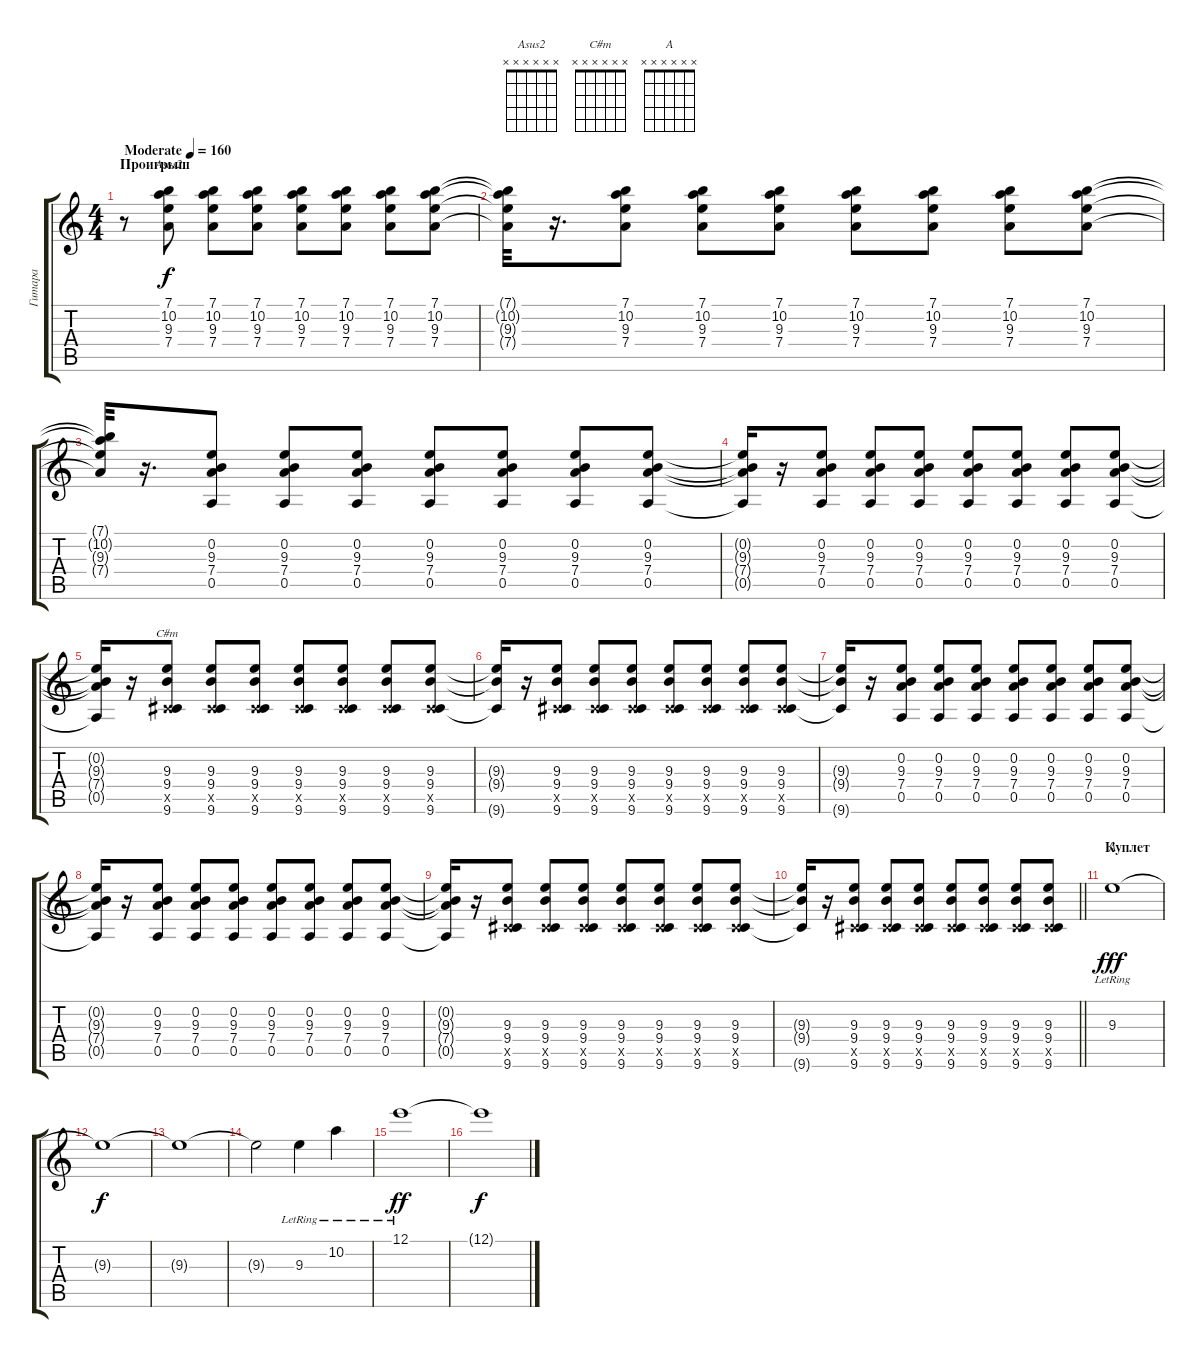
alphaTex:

\track ("Гитара" "Гитара") {instrument distortionguitar}
\staff {score tabs}
\tuning (E4 B3 G3 D3 A2 E2) {hide}
\chord ("Asus2" x x x x x x)
\chord ("C#m" x x x x x x)
\chord ("A" x x x x x x)
\ts (4 4)
\section ("" "Проигрыш")
\tempo (160 "Moderate")
\clef g2
\ks c
r.8{dy f volume 10 balance 16 instrument distortionguitar} (7.1 10.2 9.3 7.4).8{ch "Asus2"} (7.1 10.2 9.3 7.4).8 (7.1 10.2 9.3 7.4).8 (7.1 10.2 9.3 7.4).8 (7.1 10.2 9.3 7.4).8 (7.1 10.2 9.3 7.4).8 (7.1 10.2 9.3 7.4).8 |
(7.1{t} 10.2{t} 9.3{t} 7.4{t}).32 r.16{d} (7.1 10.2 9.3 7.4).8 (7.1 10.2 9.3 7.4).8 (7.1 10.2 9.3 7.4).8 (7.1 10.2 9.3 7.4).8 (7.1 10.2 9.3 7.4).8 (7.1 10.2 9.3 7.4).8 (7.1 10.2 9.3 7.4).8 |
(7.1{t} 10.2{t} 9.3{t} 7.4{t}).32 r.16{d} (0.2 9.3 7.4 0.5).8{volume 13 balance 8} (0.2 9.3 7.4 0.5).8 (0.2 9.3 7.4 0.5).8 (0.2 9.3 7.4 0.5).8 (0.2 9.3 7.4 0.5).8 (0.2 9.3 7.4 0.5).8 (0.2 9.3 7.4 0.5).8 |
(0.2{t} 9.3{t} 7.4{t} 0.5{t}).16 r.16 (0.2 9.3 7.4 0.5).8 (0.2 9.3 7.4 0.5).8 (0.2 9.3 7.4 0.5).8 (0.2 9.3 7.4 0.5).8 (0.2 9.3 7.4 0.5).8 (0.2 9.3 7.4 0.5).8 (0.2 9.3 7.4 0.5).8 |
(0.2{t} 9.3{t} 7.4{t} 0.5{t}).16 r.16 (9.3 9.4 4.5{x} 9.6).8{ch "C#m"} (9.3 9.4 4.5{x} 9.6).8 (9.3 9.4 4.5{x} 9.6).8 (9.3 9.4 4.5{x} 9.6).8 (9.3 9.4 4.5{x} 9.6).8 (9.3 9.4 4.5{x} 9.6).8 (9.3 9.4 4.5{x} 9.6).8 |
(9.3{t} 9.4{t} 9.6{t}).16 r.16 (9.3 9.4 4.5{x} 9.6).8 (9.3 9.4 4.5{x} 9.6).8 (9.3 9.4 4.5{x} 9.6).8 (9.3 9.4 4.5{x} 9.6).8 (9.3 9.4 4.5{x} 9.6).8 (9.3 9.4 4.5{x} 9.6).8 (9.3 9.4 4.5{x} 9.6).8 |
(9.3{t} 9.4{t} 9.6{t}).16 r.16 (0.2 9.3 7.4 0.5).8 (0.2 9.3 7.4 0.5).8 (0.2 9.3 7.4 0.5).8 (0.2 9.3 7.4 0.5).8 (0.2 9.3 7.4 0.5).8 (0.2 9.3 7.4 0.5).8 (0.2 9.3 7.4 0.5).8 |
(0.2{t} 9.3{t} 7.4{t} 0.5{t}).16 r.16 (0.2 9.3 7.4 0.5).8 (0.2 9.3 7.4 0.5).8 (0.2 9.3 7.4 0.5).8 (0.2 9.3 7.4 0.5).8 (0.2 9.3 7.4 0.5).8 (0.2 9.3 7.4 0.5).8 (0.2 9.3 7.4 0.5).8 |
(0.2{t} 9.3{t} 7.4{t} 0.5{t}).16 r.16 (9.3 9.4 4.5{x} 9.6).8 (9.3 9.4 4.5{x} 9.6).8 (9.3 9.4 4.5{x} 9.6).8 (9.3 9.4 4.5{x} 9.6).8 (9.3 9.4 4.5{x} 9.6).8 (9.3 9.4 4.5{x} 9.6).8 (9.3 9.4 4.5{x} 9.6).8 |
\barLineRight lightlight
(9.3{t} 9.4{t} 9.6{t}).16 r.16 (9.3 9.4 4.5{x} 9.6).8 (9.3 9.4 4.5{x} 9.6).8 (9.3 9.4 4.5{x} 9.6).8 (9.3 9.4 4.5{x} 9.6).8 (9.3 9.4 4.5{x} 9.6).8 (9.3 9.4 4.5{x} 9.6).8 (9.3 9.4 4.5{x} 9.6).8 |
\section ("" "Куплет")
9.3{lr}.1{ch "A" dy fff volume 0} |
9.3{t}.1{dy f} |
9.3{t}.1 |
9.3{t}.2 9.3{lr}.4{volume 13} 10.2{lr}.4 |
12.1{lr}.1{dy ff volume 3} |
12.1{t}.1{dy f}
